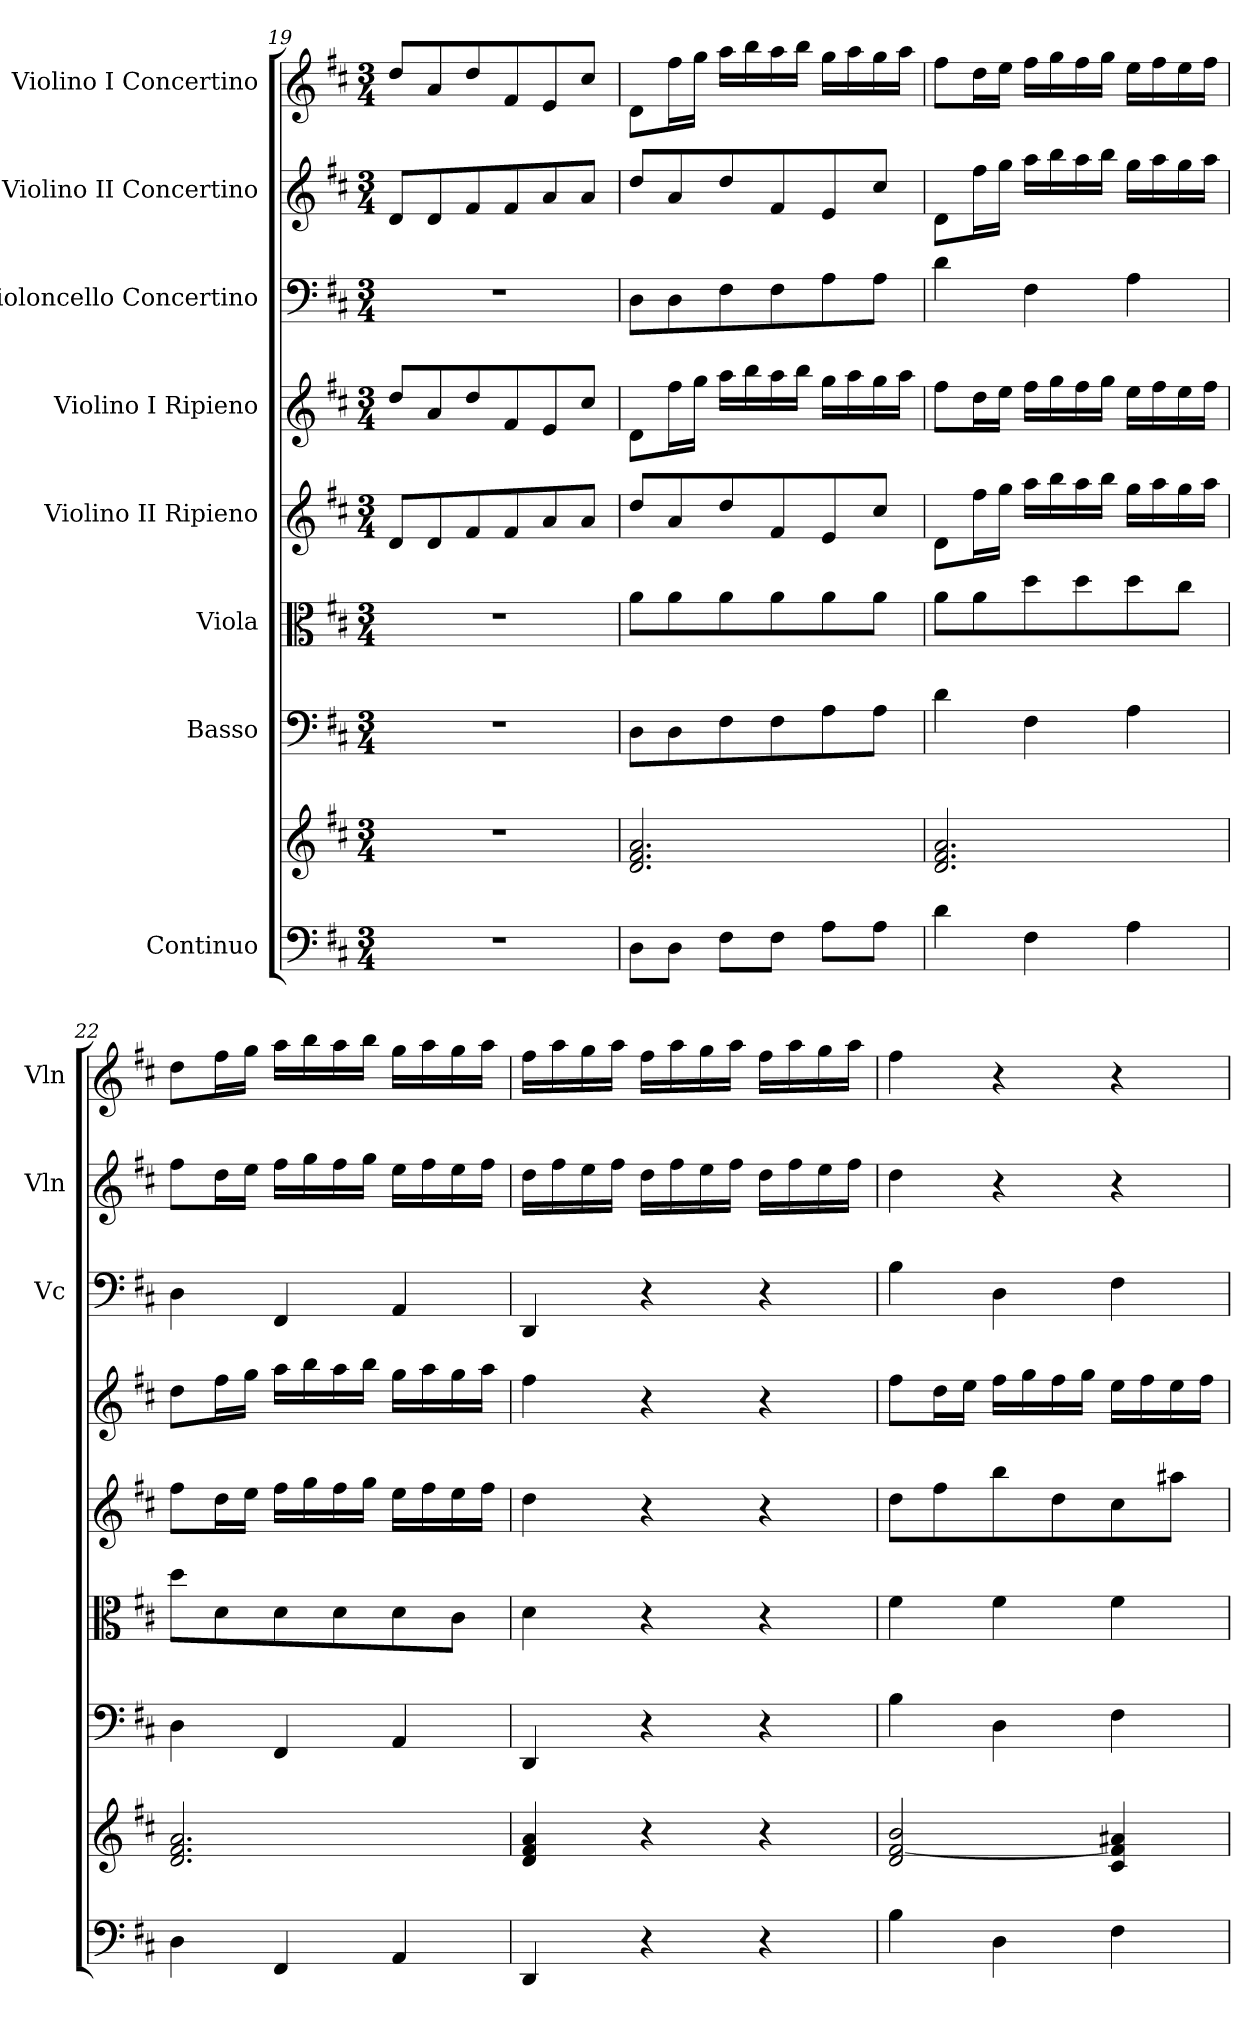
**kern	**kern	**kern	**kern	**kern	**kern	**kern	**kern	**kern
*part8	*part8	*part7	*part6	*part5	*part4	*part3	*part2	*part1
*staff9	*staff8	*staff7	*staff6	*staff5	*staff4	*staff3	*staff2	*staff1
*I"Continuo	*	*I"Basso	*I"Viola	*I"Violino II Ripieno	*I"Violino I Ripieno	*I"Violoncello Concertino	*I"Violino II Concertino	*I"Violino I Concertino
*	*	*	*	*	*	*I'Vc	*I'Vln	*I'Vln
*clefF4	*clefG2	*clefF4	*clefC3	*clefG2	*clefG2	*clefF4	*clefG2	*clefG2
*k[f#c#]	*k[f#c#]	*k[f#c#]	*k[f#c#]	*k[f#c#]	*k[f#c#]	*k[f#c#]	*k[f#c#]	*k[f#c#]
*M3/4	*M3/4	*M3/4	*M3/4	*M3/4	*M3/4	*M3/4	*M3/4	*M3/4
=19	=19	=19	=19	=19	=19	=19	=19	=19
2.r	2.r	2.r	2.r	8d/L	8dd/L	2.r	8d/L	8dd/L
.	.	.	.	8d/	8a/	.	8d/	8a/
.	.	.	.	8f#/	8dd/	.	8f#/	8dd/
.	.	.	.	8f#/	8f#/	.	8f#/	8f#/
.	.	.	.	8a/	8e/	.	8a/	8e/
.	.	.	.	8a/J	8cc#/J	.	8a/J	8cc#/J
=20	=20	=20	=20	=20	=20	=20	=20	=20
8D\L	2.d/ 2.f#/ 2.a/	8D\L	8a\L	8dd/L	8d\L	8D\L	8dd/L	8d\L
8D\J	.	8D\	8a\	8a/	16ff#\L	8D\	8a/	16ff#\L
.	.	.	.	.	16gg\JJ	.	.	16gg\JJ
8F#\L	.	8F#\	8a\	8dd/	16aa\LL	8F#\	8dd/	16aa\LL
.	.	.	.	.	16bb\	.	.	16bb\
8F#\J	.	8F#\	8a\	8f#/	16aa\	8F#\	8f#/	16aa\
.	.	.	.	.	16bb\JJ	.	.	16bb\JJ
8A\L	.	8A\	8a\	8e/	16gg\LL	8A\	8e/	16gg\LL
.	.	.	.	.	16aa\	.	.	16aa\
8A\J	.	8A\J	8a\J	8cc#/J	16gg\	8A\J	8cc#/J	16gg\
.	.	.	.	.	16aa\JJ	.	.	16aa\JJ
=21	=21	=21	=21	=21	=21	=21	=21	=21
4d\	2.d/ 2.f#/ 2.a/	4d\	8a\L	8d\L	8ff#\L	4d\	8d\L	8ff#\L
.	.	.	8a\	16ff#\L	16dd\L	.	16ff#\L	16dd\L
.	.	.	.	16gg\JJ	16ee\JJ	.	16gg\JJ	16ee\JJ
4F#\	.	4F#\	8dd\	16aa\LL	16ff#\LL	4F#\	16aa\LL	16ff#\LL
.	.	.	.	16bb\	16gg\	.	16bb\	16gg\
.	.	.	8dd\	16aa\	16ff#\	.	16aa\	16ff#\
.	.	.	.	16bb\JJ	16gg\JJ	.	16bb\JJ	16gg\JJ
4A\	.	4A\	8dd\	16gg\LL	16ee\LL	4A\	16gg\LL	16ee\LL
.	.	.	.	16aa\	16ff#\	.	16aa\	16ff#\
.	.	.	8cc#\J	16gg\	16ee\	.	16gg\	16ee\
.	.	.	.	16aa\JJ	16ff#\JJ	.	16aa\JJ	16ff#\JJ
!!LO:PB:g=z
=22	=22	=22	=22	=22	=22	=22	=22	=22
4D\	2.d/ 2.f#/ 2.a/	4D\	8dd\L	8ff#\L	8dd\L	4D\	8ff#\L	8dd\L
.	.	.	8d\	16dd\L	16ff#\L	.	16dd\L	16ff#\L
.	.	.	.	16ee\JJ	16gg\JJ	.	16ee\JJ	16gg\JJ
4FF#/	.	4FF#/	8d\	16ff#\LL	16aa\LL	4FF#/	16ff#\LL	16aa\LL
.	.	.	.	16gg\	16bb\	.	16gg\	16bb\
.	.	.	8d\	16ff#\	16aa\	.	16ff#\	16aa\
.	.	.	.	16gg\JJ	16bb\JJ	.	16gg\JJ	16bb\JJ
4AA/	.	4AA/	8d\	16ee\LL	16gg\LL	4AA/	16ee\LL	16gg\LL
.	.	.	.	16ff#\	16aa\	.	16ff#\	16aa\
.	.	.	8c#\J	16ee\	16gg\	.	16ee\	16gg\
.	.	.	.	16ff#\JJ	16aa\JJ	.	16ff#\JJ	16aa\JJ
=23	=23	=23	=23	=23	=23	=23	=23	=23
4DD/	4d/ 4f#/ 4a/	4DD/	4d\	4dd\	4ff#\	4DD/	16dd\LL	16ff#\LL
.	.	.	.	.	.	.	16ff#\	16aa\
.	.	.	.	.	.	.	16ee\	16gg\
.	.	.	.	.	.	.	16ff#\JJ	16aa\JJ
4r	4r	4r	4r	4r	4r	4r	16dd\LL	16ff#\LL
.	.	.	.	.	.	.	16ff#\	16aa\
.	.	.	.	.	.	.	16ee\	16gg\
.	.	.	.	.	.	.	16ff#\JJ	16aa\JJ
4r	4r	4r	4r	4r	4r	4r	16dd\LL	16ff#\LL
.	.	.	.	.	.	.	16ff#\	16aa\
.	.	.	.	.	.	.	16ee\	16gg\
.	.	.	.	.	.	.	16ff#\JJ	16aa\JJ
=24	=24	=24	=24	=24	=24	=24	=24	=24
4B\	2d/ [2f#/ 2b/	4B\	4f#\	8dd\L	8ff#\L	4B\	4dd\	4ff#\
.	.	.	.	8ff#\	16dd\L	.	.	.
.	.	.	.	.	16ee\JJ	.	.	.
4D\	.	4D\	4f#\	8bb\	16ff#\LL	4D\	4r	4r
.	.	.	.	.	16gg\	.	.	.
.	.	.	.	8dd\	16ff#\	.	.	.
.	.	.	.	.	16gg\JJ	.	.	.
4F#\	4c#/ 4f#/] 4a#X/	4F#\	4f#\	8cc#\	16ee\LL	4F#\	4r	4r
.	.	.	.	.	16ff#\	.	.	.
.	.	.	.	8aa#X\J	16ee\	.	.	.
.	.	.	.	.	16ff#\JJ	.	.	.
=	=	=	=	=	=	=	=	=
*-	*-	*-	*-	*-	*-	*-	*-	*-
